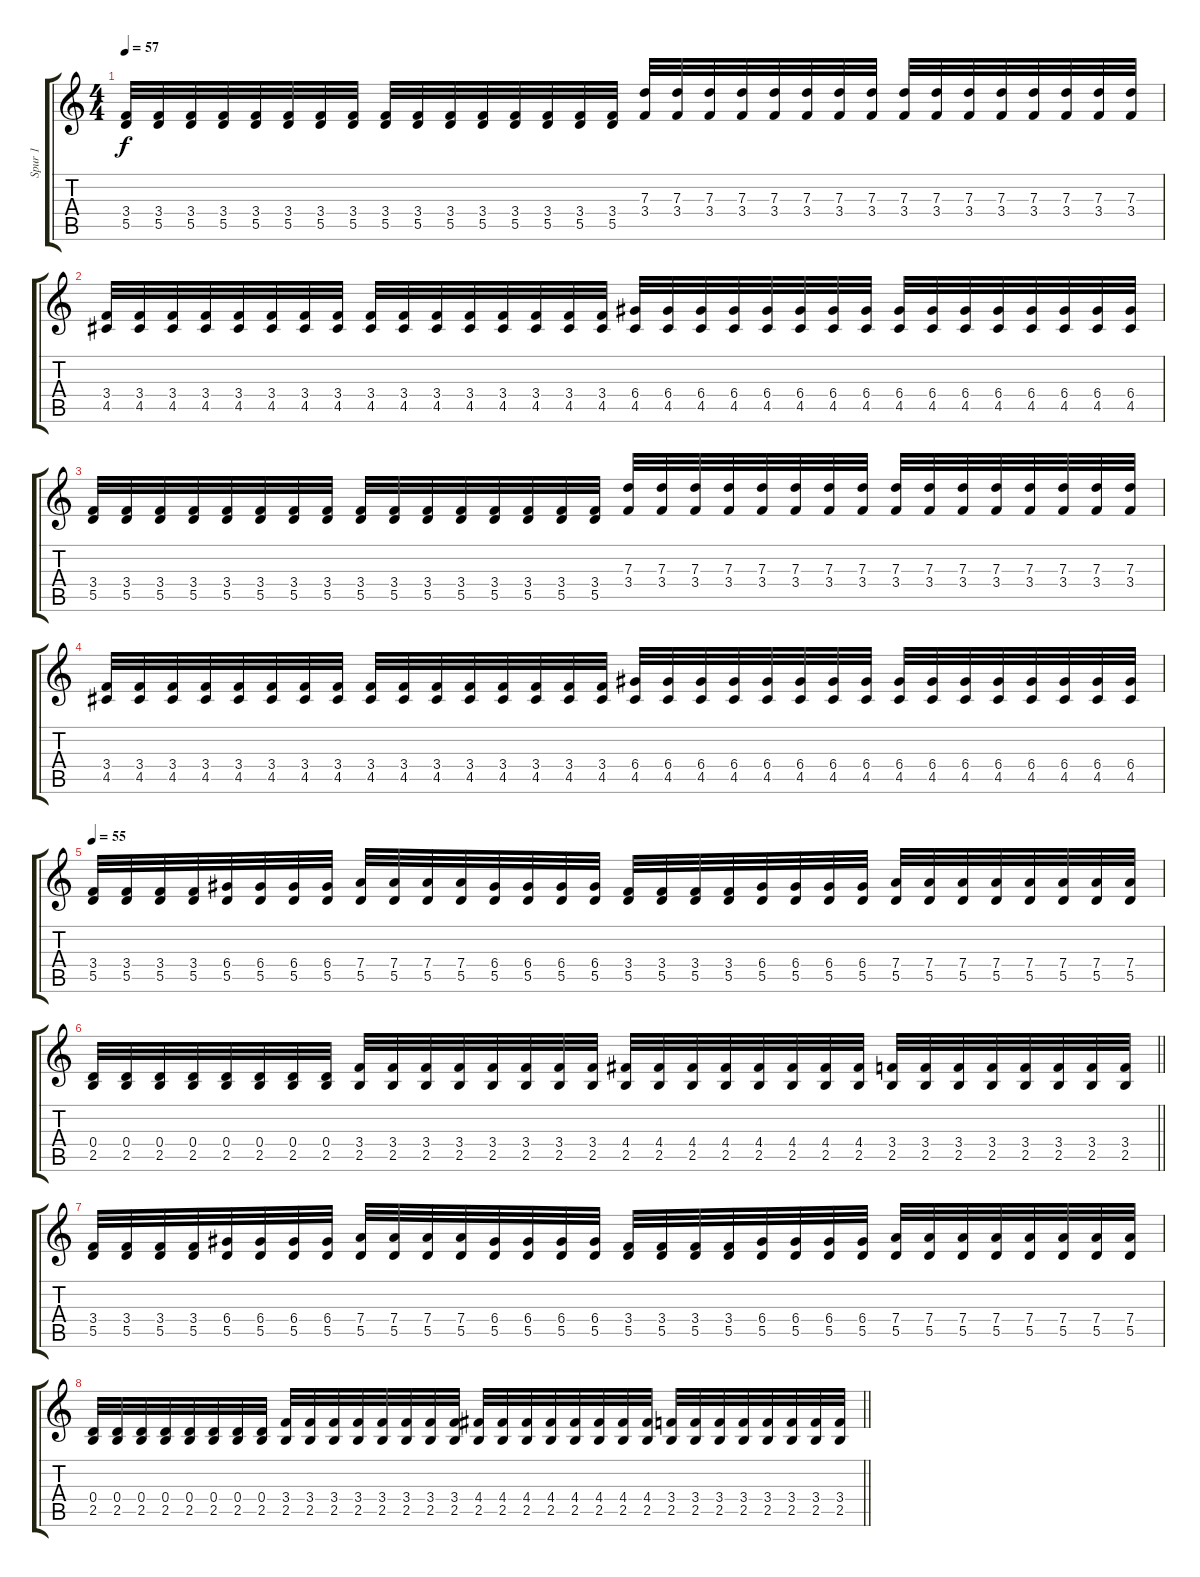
\track ("Spur 1" "Spur 1") {instrument overdrivenguitar}
\staff {score tabs}
\tuning (E4 B3 G3 D3 A2 E2) {hide}
\ts (4 4)
\tempo 57
\clef g2
\ks c
(3.4 5.5).32{dy f} (3.4 5.5).32 (3.4 5.5).32 (3.4 5.5).32 (3.4 5.5).32 (3.4 5.5).32 (3.4 5.5).32 (3.4 5.5).32 (3.4 5.5).32 (3.4 5.5).32 (3.4 5.5).32 (3.4 5.5).32 (3.4 5.5).32 (3.4 5.5).32 (3.4 5.5).32 (3.4 5.5).32 (7.3 3.4).32 (7.3 3.4).32 (7.3 3.4).32 (7.3 3.4).32 (7.3 3.4).32 (7.3 3.4).32 (7.3 3.4).32 (7.3 3.4).32 (7.3 3.4).32 (7.3 3.4).32 (7.3 3.4).32 (7.3 3.4).32 (7.3 3.4).32 (7.3 3.4).32 (7.3 3.4).32 (7.3 3.4).32 |
(3.4 4.5).32 (3.4 4.5).32 (3.4 4.5).32 (3.4 4.5).32 (3.4 4.5).32 (3.4 4.5).32 (3.4 4.5).32 (3.4 4.5).32 (3.4 4.5).32 (3.4 4.5).32 (3.4 4.5).32 (3.4 4.5).32 (3.4 4.5).32 (3.4 4.5).32 (3.4 4.5).32 (3.4 4.5).32 (6.4 4.5).32 (6.4 4.5).32 (6.4 4.5).32 (6.4 4.5).32 (6.4 4.5).32 (6.4 4.5).32 (6.4 4.5).32 (6.4 4.5).32 (6.4 4.5).32 (6.4 4.5).32 (6.4 4.5).32 (6.4 4.5).32 (6.4 4.5).32 (6.4 4.5).32 (6.4 4.5).32 (6.4 4.5).32 |
(3.4 5.5).32 (3.4 5.5).32 (3.4 5.5).32 (3.4 5.5).32 (3.4 5.5).32 (3.4 5.5).32 (3.4 5.5).32 (3.4 5.5).32 (3.4 5.5).32 (3.4 5.5).32 (3.4 5.5).32 (3.4 5.5).32 (3.4 5.5).32 (3.4 5.5).32 (3.4 5.5).32 (3.4 5.5).32 (7.3 3.4).32 (7.3 3.4).32 (7.3 3.4).32 (7.3 3.4).32 (7.3 3.4).32 (7.3 3.4).32 (7.3 3.4).32 (7.3 3.4).32 (7.3 3.4).32 (7.3 3.4).32 (7.3 3.4).32 (7.3 3.4).32 (7.3 3.4).32 (7.3 3.4).32 (7.3 3.4).32 (7.3 3.4).32 |
(3.4 4.5).32 (3.4 4.5).32 (3.4 4.5).32 (3.4 4.5).32 (3.4 4.5).32 (3.4 4.5).32 (3.4 4.5).32 (3.4 4.5).32 (3.4 4.5).32 (3.4 4.5).32 (3.4 4.5).32 (3.4 4.5).32 (3.4 4.5).32 (3.4 4.5).32 (3.4 4.5).32 (3.4 4.5).32 (6.4 4.5).32 (6.4 4.5).32 (6.4 4.5).32 (6.4 4.5).32 (6.4 4.5).32 (6.4 4.5).32 (6.4 4.5).32 (6.4 4.5).32 (6.4 4.5).32 (6.4 4.5).32 (6.4 4.5).32 (6.4 4.5).32 (6.4 4.5).32 (6.4 4.5).32 (6.4 4.5).32 (6.4 4.5).32 |
\tempo 55
(3.4 5.5).32 (3.4 5.5).32 (3.4 5.5).32 (3.4 5.5).32 (6.4 5.5).32 (6.4 5.5).32 (6.4 5.5).32 (6.4 5.5).32 (7.4 5.5).32 (7.4 5.5).32 (7.4 5.5).32 (7.4 5.5).32 (6.4 5.5).32 (6.4 5.5).32 (6.4 5.5).32 (6.4 5.5).32 (3.4 5.5).32 (3.4 5.5).32 (3.4 5.5).32 (3.4 5.5).32 (6.4 5.5).32 (6.4 5.5).32 (6.4 5.5).32 (6.4 5.5).32 (7.4 5.5).32 (7.4 5.5).32 (7.4 5.5).32 (7.4 5.5).32 (7.4 5.5).32 (7.4 5.5).32 (7.4 5.5).32 (7.4 5.5).32 |
\barLineRight lightlight
(0.4 2.5).32 (0.4 2.5).32 (0.4 2.5).32 (0.4 2.5).32 (0.4 2.5).32 (0.4 2.5).32 (0.4 2.5).32 (0.4 2.5).32 (3.4 2.5).32 (3.4 2.5).32 (3.4 2.5).32 (3.4 2.5).32 (3.4 2.5).32 (3.4 2.5).32 (3.4 2.5).32 (3.4 2.5).32 (4.4 2.5).32 (4.4 2.5).32 (4.4 2.5).32 (4.4 2.5).32 (4.4 2.5).32 (4.4 2.5).32 (4.4 2.5).32 (4.4 2.5).32 (3.4 2.5).32 (3.4 2.5).32 (3.4 2.5).32 (3.4 2.5).32 (3.4 2.5).32 (3.4 2.5).32 (3.4 2.5).32 (3.4 2.5).32 |
(3.4 5.5).32 (3.4 5.5).32 (3.4 5.5).32 (3.4 5.5).32 (6.4 5.5).32 (6.4 5.5).32 (6.4 5.5).32 (6.4 5.5).32 (7.4 5.5).32 (7.4 5.5).32 (7.4 5.5).32 (7.4 5.5).32 (6.4 5.5).32 (6.4 5.5).32 (6.4 5.5).32 (6.4 5.5).32 (3.4 5.5).32 (3.4 5.5).32 (3.4 5.5).32 (3.4 5.5).32 (6.4 5.5).32 (6.4 5.5).32 (6.4 5.5).32 (6.4 5.5).32 (7.4 5.5).32 (7.4 5.5).32 (7.4 5.5).32 (7.4 5.5).32 (7.4 5.5).32 (7.4 5.5).32 (7.4 5.5).32 (7.4 5.5).32 |
\barLineRight lightlight
(0.4 2.5).32 (0.4 2.5).32 (0.4 2.5).32 (0.4 2.5).32 (0.4 2.5).32 (0.4 2.5).32 (0.4 2.5).32 (0.4 2.5).32 (3.4 2.5).32 (3.4 2.5).32 (3.4 2.5).32 (3.4 2.5).32 (3.4 2.5).32 (3.4 2.5).32 (3.4 2.5).32 (3.4 2.5).32 (4.4 2.5).32 (4.4 2.5).32 (4.4 2.5).32 (4.4 2.5).32 (4.4 2.5).32 (4.4 2.5).32 (4.4 2.5).32 (4.4 2.5).32 (3.4 2.5).32 (3.4 2.5).32 (3.4 2.5).32 (3.4 2.5).32 (3.4 2.5).32 (3.4 2.5).32 (3.4 2.5).32 (3.4 2.5).32
